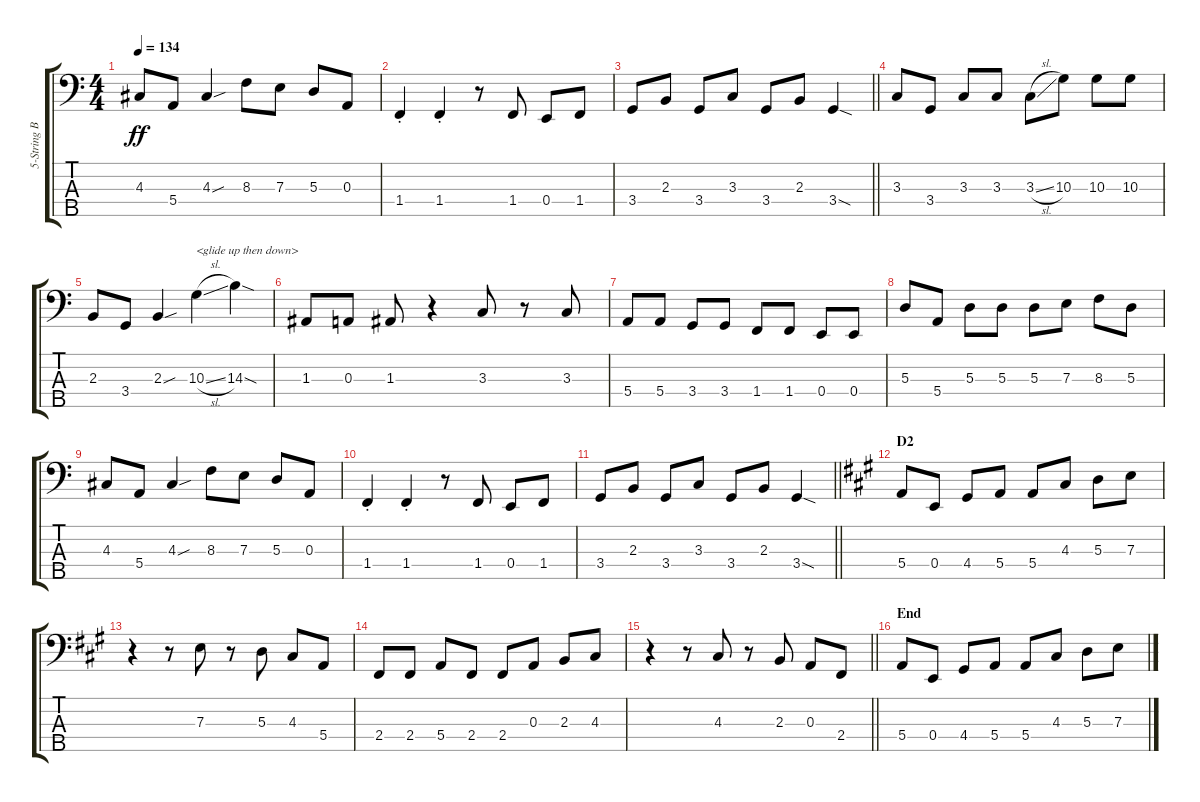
\track ("5-String Bass" "5-String B") {instrument electricbasspick}
\staff {score tabs}
\tuning (G2 D2 A1 E1 B0) {hide}
\ts (4 4)
\tempo 134
\clef f4
\ks c
4.3.8{dy ff} 5.4.8 4.3{sou}.4 8.3.8 7.3.8 5.3.8 0.3.8 |
1.4{st}.4 1.4{st}.4 r.8 1.4.8 0.4.8 1.4.8 |
\barLineRight lightlight
3.4.8 2.3.8 3.4.8 3.3.8 3.4.8 2.3.8 3.4{sod}.4 |
3.3.8 3.4.8 3.3.8 3.3.8 3.3{sl}.8 10.3.8 10.3.8 10.3.8 |
2.3.8 3.4.8 2.3{sou}.4 10.3{sl}.4{txt "<glide up then down>"} 14.3{sod}.4 |
1.3.8 0.3.8 1.3.8 r.4 3.3.8 r.8 3.3.8 |
5.4.8 5.4.8 3.4.8 3.4.8 1.4.8 1.4.8 0.4.8 0.4.8 |
5.3.8 5.4.8 5.3.8 5.3.8 5.3.8 7.3.8 8.3.8 5.3.8 |
4.3.8 5.4.8 4.3{sou}.4 8.3.8 7.3.8 5.3.8 0.3.8 |
1.4{st}.4 1.4{st}.4 r.8 1.4.8 0.4.8 1.4.8 |
\barLineRight lightlight
3.4.8 2.3.8 3.4.8 3.3.8 3.4.8 2.3.8 3.4{sod}.4 |
\section ("" "D2")
\ks a
5.4.8 0.4.8 4.4.8 5.4.8 5.4.8 4.3.8 5.3.8 7.3.8 |
r.4 r.8 7.3.8 r.8 5.3.8 4.3.8 5.4.8 |
2.4.8 2.4.8 5.4.8 2.4.8 2.4.8 0.3.8 2.3.8 4.3.8 |
\barLineRight lightlight
r.4 r.8 4.3.8 r.8 2.3.8 0.3.8 2.4.8 |
\section ("" "End")
5.4.8 0.4.8 4.4.8 5.4.8 5.4.8 4.3.8 5.3.8 7.3.8
